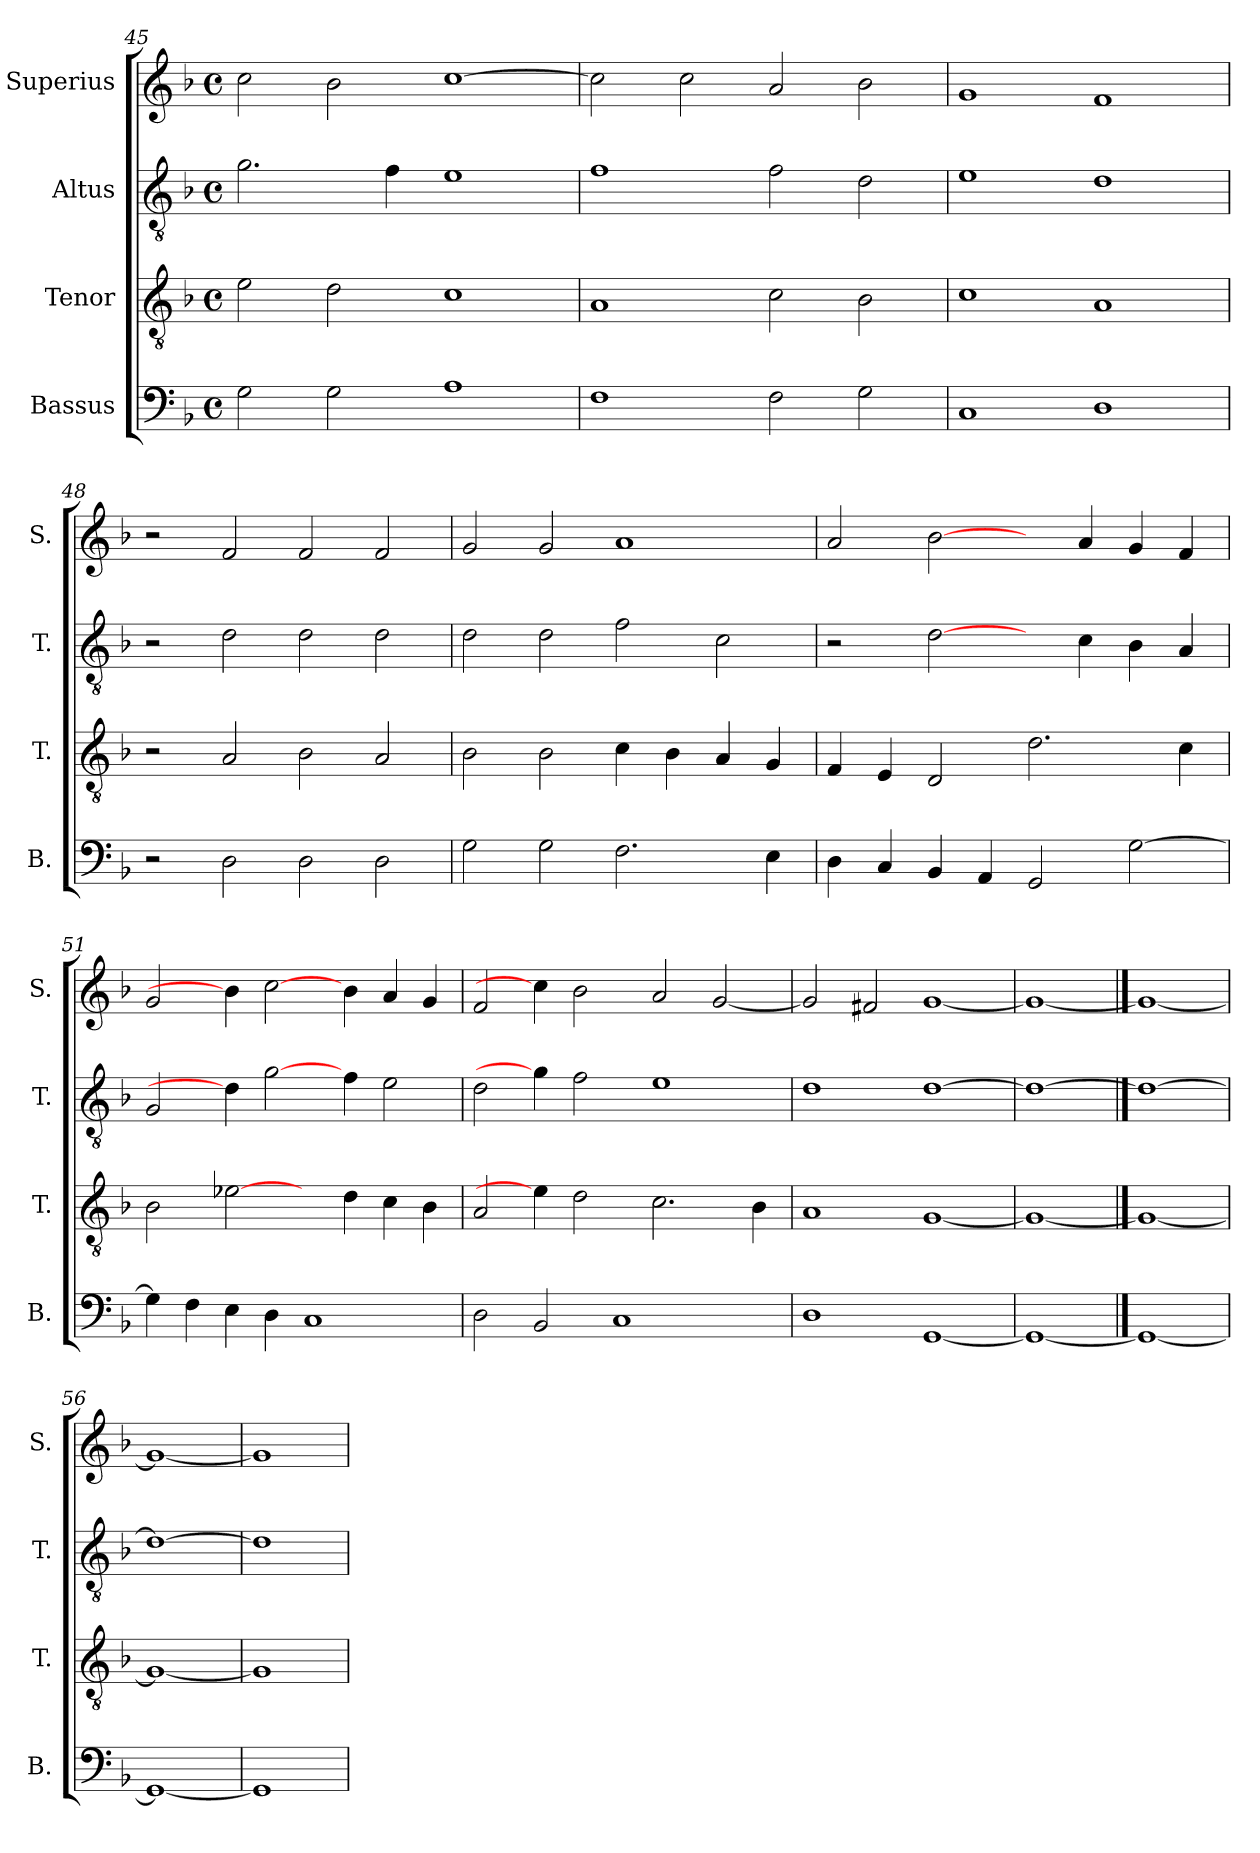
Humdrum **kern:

**kern	**kern	**kern	**kern
*part4	*part3	*part2	*part1
*staff4	*staff3	*staff2	*staff1
*I"Bassus	*I"Tenor	*I"Altus	*I"Superius
*I'B.	*I'T.	*I'T.	*I'S.
*clefF4	*clefGv2	*clefGv2	*clefG2
*	*ITrd7c12	*ITrd7c12	*
*k[b-]	*k[b-]	*k[b-]	*k[b-]
*F:	*F:	*F:	*F:
*M4/4	*M4/4	*M4/4	*M4/4
*met(c)	*met(c)	*met(c)	*met(c)
=45	=45	=45	=45
2Gi\	2Ei\	2.Gi\	2cci\
2Gi\	2Di\	.	2b-i\
.	.	4Fi\	.
1Ai	1Ci	1Ei	[>1cci
=46	=46	=46	=46
1Fi	1AAi	1Fi	2cci\]
.	.	.	2cci\
2Fi\	2Ci\	2Fi\	2ai/
2Gi\	2BB-i\	2Di\	2b-i\
=47	=47	=47	=47
1Ci	1Ci	1Ei	1gi
1Di	1AAi	1Di	1fi
!!LO:PB:g=z
=48	=48	=48	=48
2r	2r	2r	2r
2Di\	2AAi/	2Di\	2fi/
2Di\	2BB-i\	2Di\	2fi/
2Di\	2AAi/	2Di\	2fi/
=49	=49	=49	=49
2Gi\	2BB-i\	2Di\	2gi/
2Gi\	2BB-i\	2Di\	2gi/
2.Fi\	4Ci\	2Fi\	1ai
.	4BB-i\	.	.
.	4AAi/	2Ci\	.
4Ei\	4GGi/	.	.
=50	=50	=50	=50
4Di\	4FFi/	2r	2ai/
4Ci/	4EEi/	.	.
4BB-i/	2DDi/	[2Di\	[2b-i\
4AAi/	.	.	.
2GGi/	2.Di\	4ryy	4ryy
.	.	4Ci\	4ai/
[>2Gi\	.	4BB-i\	4gi/
.	4Ci\	4AAi/	4fi/
!!LO:LB:g=z
=51	=51	=51	=51
4Gi\]	2BB-i\	2GGi/	2gi/
4Fi\	.	.	.
4Ei\	[2E-Xi\	4Di\]	4b-i\]
4Di\	.	[2Gi\	[2cci\
1Ci	4ryy	.	.
.	4Di\	4Fi\	4b-i\
.	4Ci\	2Ei\	4ai/
.	4BB-i\	.	4gi/
=52	=52	=52	=52
2Di\	2AAi/	2Di\	2fi/
2BB-i/	4E-i\]	4Gi\]	4cci\]
.	2Di\	2Fi\	2b-i\
1Ci	.	.	.
.	2.Ci\	1Ei	2ai/
.	.	.	[<2gi/
4ryy	4BB-i\	.	.
=53	=53	=53	=53
1Di	1AAi	1Di	2gi/]
.	.	.	2f#Xi/
[<1GGi	[<1GGi	[>1Di	[<1gi
=54	=54	=54	=54
1GGi_<	1GGi_<	1Di_>	1gi_<
==55	==55	==55	==55
1GGi_	1GGi_	1Di_	1gi_
=56	=56	=56	=56
1GGi_	1GGi_	1Di_	1gi_
=57	=57	=57	=57
1GGi]	1GGi]	1Di]	1gi]
=	=	=	=
*-	*-	*-	*-
